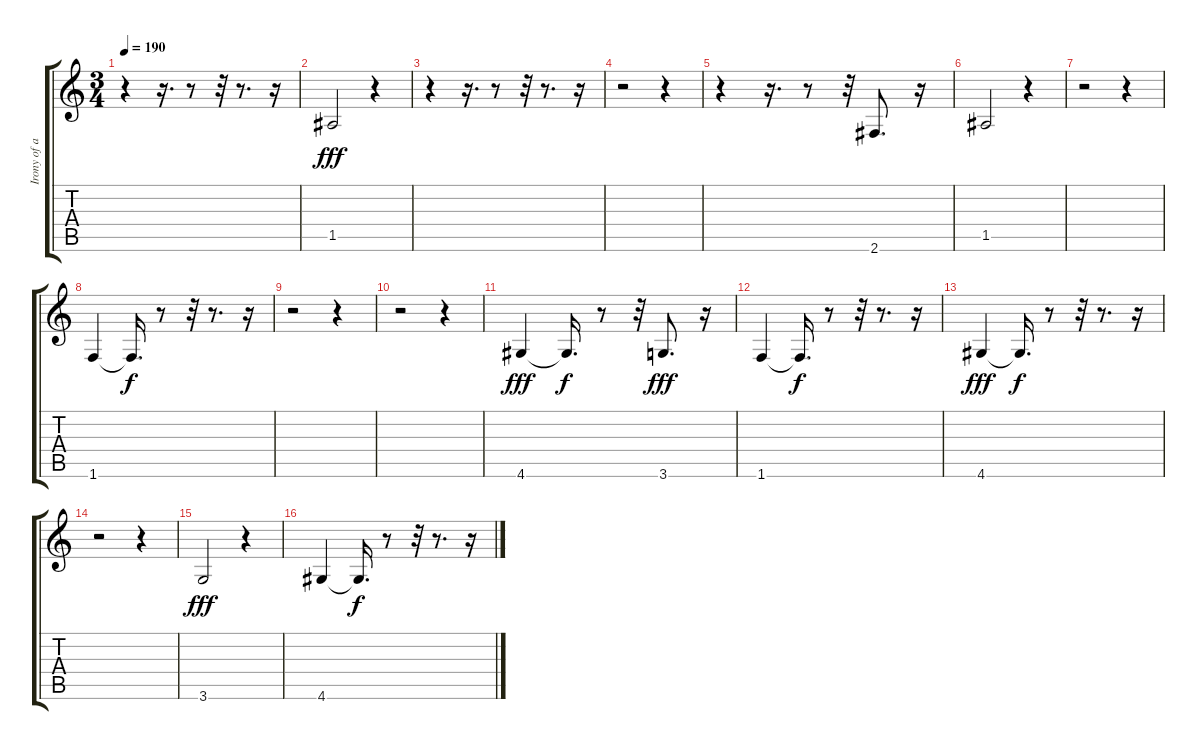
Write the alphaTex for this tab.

\track ("Irony of a destiny - movie theme" "Irony of a") {instrument acousticbass}
\staff {score tabs}
\tuning (E4 B3 G3 D3 A2 E2) {hide}
\ts (3 4)
\tempo 190
\clef g2
\ks c
r.4{dy fff} r.16{d} r.8 r.32 r.8{d} r.16 |
1.5.2 r.4 |
r.4 r.16{d} r.8 r.32 r.8{d} r.16 |
r.2 r.4 |
r.4 r.16{d} r.8 r.32 2.6.8{d} r.16 |
1.5.2 r.4 |
r.2 r.4 |
1.6.4 1.6{t}.16{d dy f} r.8 r.32 r.8{d} r.16 |
r.2 r.4 |
r.2 r.4 |
4.6.4{dy fff} 4.6{t}.16{d dy f} r.8 r.32 3.6.8{d dy fff} r.16 |
1.6.4 1.6{t}.16{d dy f} r.8 r.32 r.8{d} r.16 |
4.6.4{dy fff} 4.6{t}.16{d dy f} r.8 r.32 r.8{d} r.16 |
r.2 r.4 |
3.6.2{dy fff} r.4 |
4.6.4 4.6{t}.16{d dy f} r.8 r.32 r.8{d} r.16
